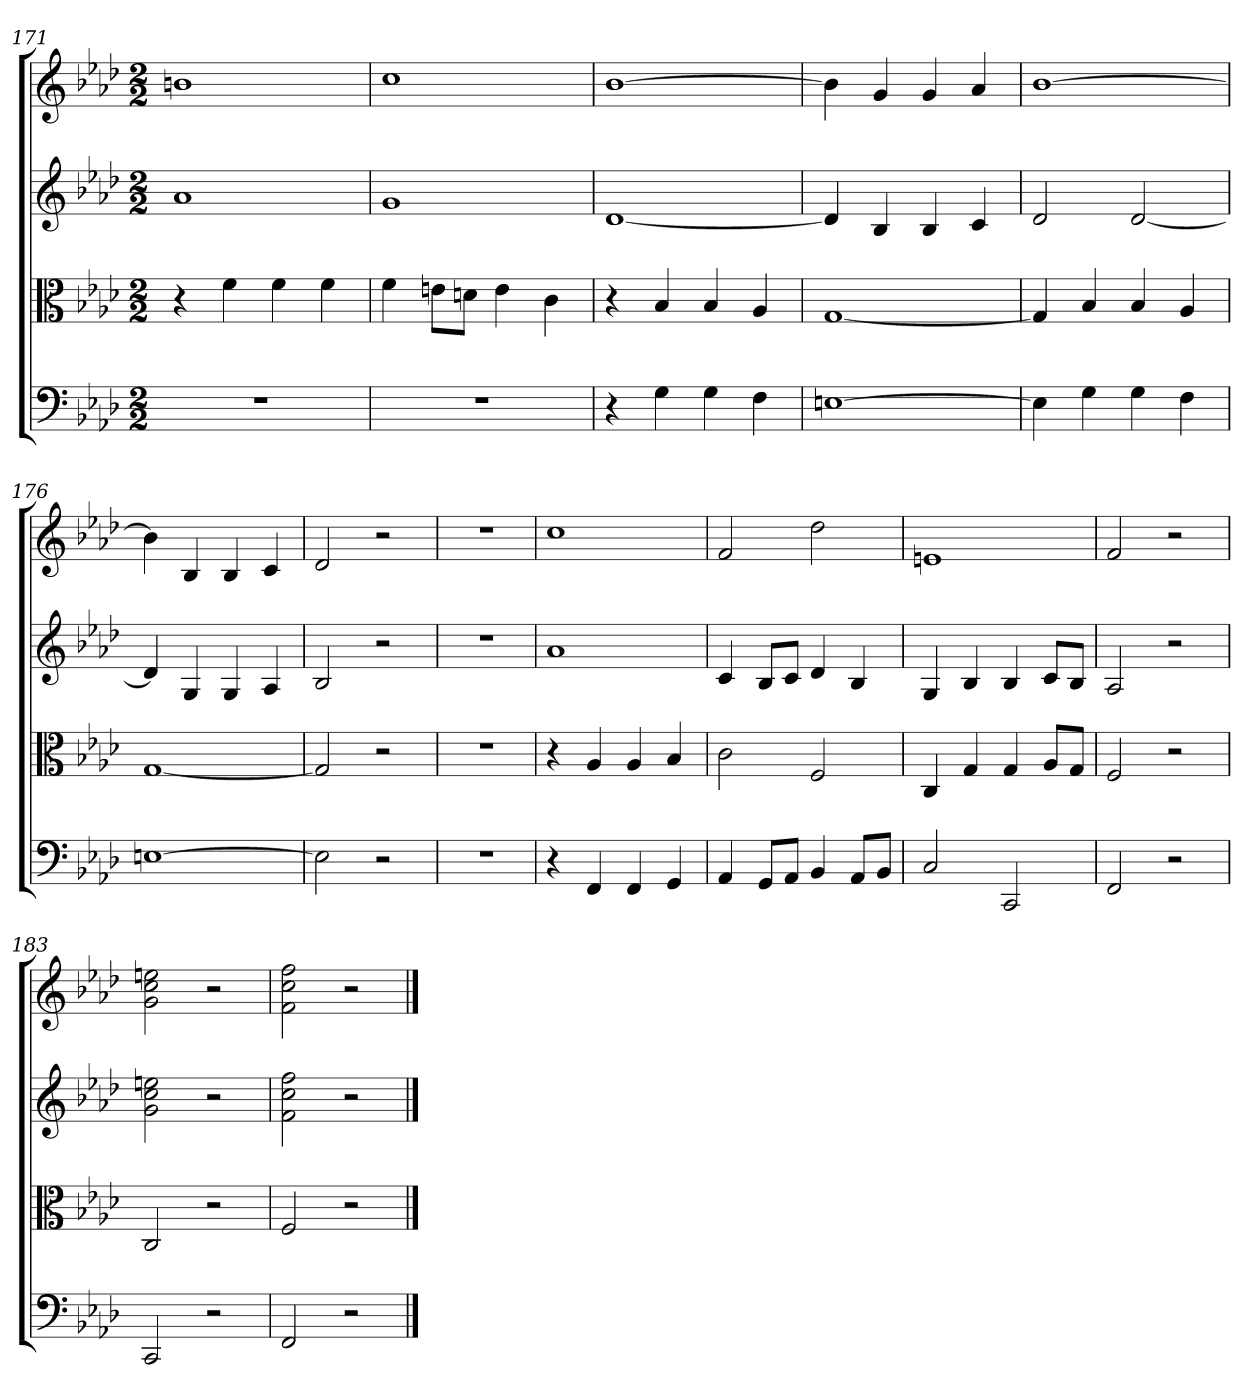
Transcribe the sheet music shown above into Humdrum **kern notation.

**kern	**kern	**kern	**kern
*part4	*part3	*part2	*part1
*staff4	*staff3	*staff2	*staff1
*clefF4	*clefC3	*	*
*k[b-e-a-d-]	*k[b-e-a-d-]	*k[b-e-a-d-]	*k[b-e-a-d-]
*f:	*f:	*f:	*f:
*M2/2	*M2/2	*M2/2	*M2/2
=171	=171	=171	=171
1r	4r	1a-	1bn
.	4f	.	.
.	4f	.	.
.	4f	.	.
=172	=172	=172	=172
1r	4f	1g	1cc
.	8en\L	.	.
.	8dn\J	.	.
.	4e	.	.
.	4c	.	.
=173	=173	=173	=173
4r	4r	[1d-	[1b-
4G	4B-	.	.
4G	4B-	.	.
4F	4A-	.	.
=174	=174	=174	=174
[1En	[1G	4d-]	4b-]
.	.	4B-	4g
.	.	4B-	4g
.	.	4c	4a-
=175	=175	=175	=175
4E]	4G]	2d-	[1b-
4G	4B-	.	.
4G	4B-	[2d-	.
4F	4A-	.	.
=176	=176	=176	=176
[1En	[1G	4d-]	4b-]
.	.	4G	4B-
.	.	4G	4B-
.	.	4A-	4c
=177	=177	=177	=177
2E]	2G]	2B-	2d-
2r	2r	2r	2r
=178	=178	=178	=178
1r	1r	1r	1r
=179	=179	=179	=179
4r	4r	1a-	1cc
4FF	4A-	.	.
4FF	4A-	.	.
4GG	4B-	.	.
=180	=180	=180	=180
4AA-	2c	4c	2f
8GG/L	.	8B-L	.
8AA-/J	.	8cJ	.
4BB-	2F	4d-	2dd-
8AA-/L	.	4B-	.
8BB-/J	.	.	.
=181	=181	=181	=181
2C	4C	4G	1en
.	4G	4B-	.
2CC	4G	4B-	.
.	8A-/L	8cL	.
.	8G/J	8B-J	.
=182	=182	=182	=182
2FF	2F	2A-	2f
2r	2r	2r	2r
=183	=183	=183	=183
2CC	2C	2g 2cc 2een	2g 2cc 2een
2r	2r	2r	2r
=184	=184	=184	=184
2FF	2F	2f 2cc 2ff	2f 2cc 2ff
2r	2r	2r	2r
==	==	==	==
*-	*-	*-	*-
